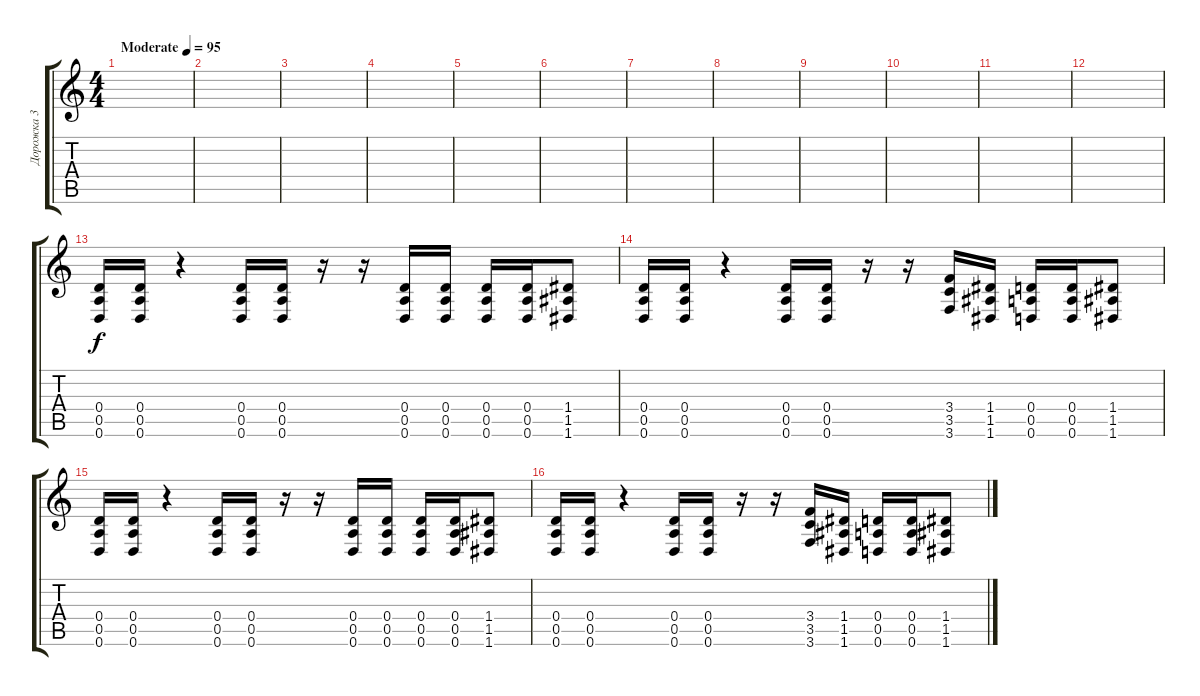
\track ("Дорожка 3" "Дорожка 3") {instrument distortionguitar}
\staff {score tabs}
\tuning (E4 B3 G3 D3 A2 D2) {hide}
\ts (4 4)
\tempo (95 "Moderate")
\clef g2
\ks c
|
|
|
|
|
|
|
|
|
|
|
|
(0.4 0.5 0.6).16 (0.4 0.5 0.6).16 r.4 (0.4 0.5 0.6).16 (0.4 0.5 0.6).16 r.16 r.16 (0.4 0.5 0.6).16 (0.4 0.5 0.6).16 (0.4 0.5 0.6).16 (0.4 0.5 0.6).16 (1.4 1.5 1.6).8 |
(0.4 0.5 0.6).16 (0.4 0.5 0.6).16 r.4 (0.4 0.5 0.6).16 (0.4 0.5 0.6).16 r.16 r.16 (3.4 3.5 3.6).16 (1.4 1.5 1.6).16 (0.4 0.5 0.6).16 (0.4 0.5 0.6).16 (1.4 1.5 1.6).8 |
(0.4 0.5 0.6).16 (0.4 0.5 0.6).16 r.4 (0.4 0.5 0.6).16 (0.4 0.5 0.6).16 r.16 r.16 (0.4 0.5 0.6).16 (0.4 0.5 0.6).16 (0.4 0.5 0.6).16 (0.4 0.5 0.6).16 (1.4 1.5 1.6).8 |
(0.4 0.5 0.6).16 (0.4 0.5 0.6).16 r.4 (0.4 0.5 0.6).16 (0.4 0.5 0.6).16 r.16 r.16 (3.4 3.5 3.6).16 (1.4 1.5 1.6).16 (0.4 0.5 0.6).16 (0.4 0.5 0.6).16 (1.4 1.5 1.6).8
